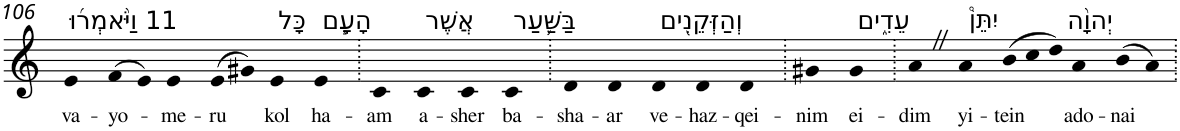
**kern	**text
*part1	*part1
*staff1	*staff1
*I"Piano	*
*I'Pno	*
!!LO:PB:g=z
*clefG2	*
*k[]	*
=106	=106
!LO:TX:a:t=11 וַיֹּ֨אמְר֜וּ	!
!	!LO:LY:b
4e	va-
!	!LO:LY:b
(>8f	-yo-
8e)	.
!	!LO:LY:b
4e	-me-
!	!LO:LY:b
(>8e	-ru
8g#X)	.
!LO:TX:a:t=כָּל	!
!	!LO:LY:b
4e	kol
!LO:TX:a:t=הָעָ֧ם	!
!	!LO:LY:b
4e	ha-
=107.	=107.
!	!LO:LY:b
4c	-am
!LO:TX:a:t=אֲשֶׁר	!
!	!LO:LY:b
4c	a-
!	!LO:LY:b
4c	-sher
!LO:TX:a:t=בַּשַּׁ֛עַר	!
!	!LO:LY:b
4c	ba-
=108.	=108.
!	!LO:LY:b
4d	-sha-
!	!LO:LY:b
4d	-ar
!LO:TX:a:t=וְהַזְּקֵנִ֖ים	!
!	!LO:LY:b
4d	ve-
!	!LO:LY:b
4d	-haz-
!	!LO:LY:b
4d	-qei-
=109.	=109.
!	!LO:LY:b
4g#X	-nim
!LO:TX:a:t=עֵדִ֑ים	!
!	!LO:LY:b
4g#	ei-
=110.	=110.
!	!LO:LY:b
4aZ<	-dim
!LO:TX:a:t=יִתֵּן֩	!
!	!LO:LY:b
4a	yi-
*Xtuplet	*
!	!LO:LY:b
(>12b	-tein
12cc	.
12dd)	.
!LO:TX:a:t=יְהוָ֨ה	!
!	!LO:LY:b
4a	ado-
!	!LO:LY:b
(>8b	-nai
8a)	.
=.	=.
*-	*-
